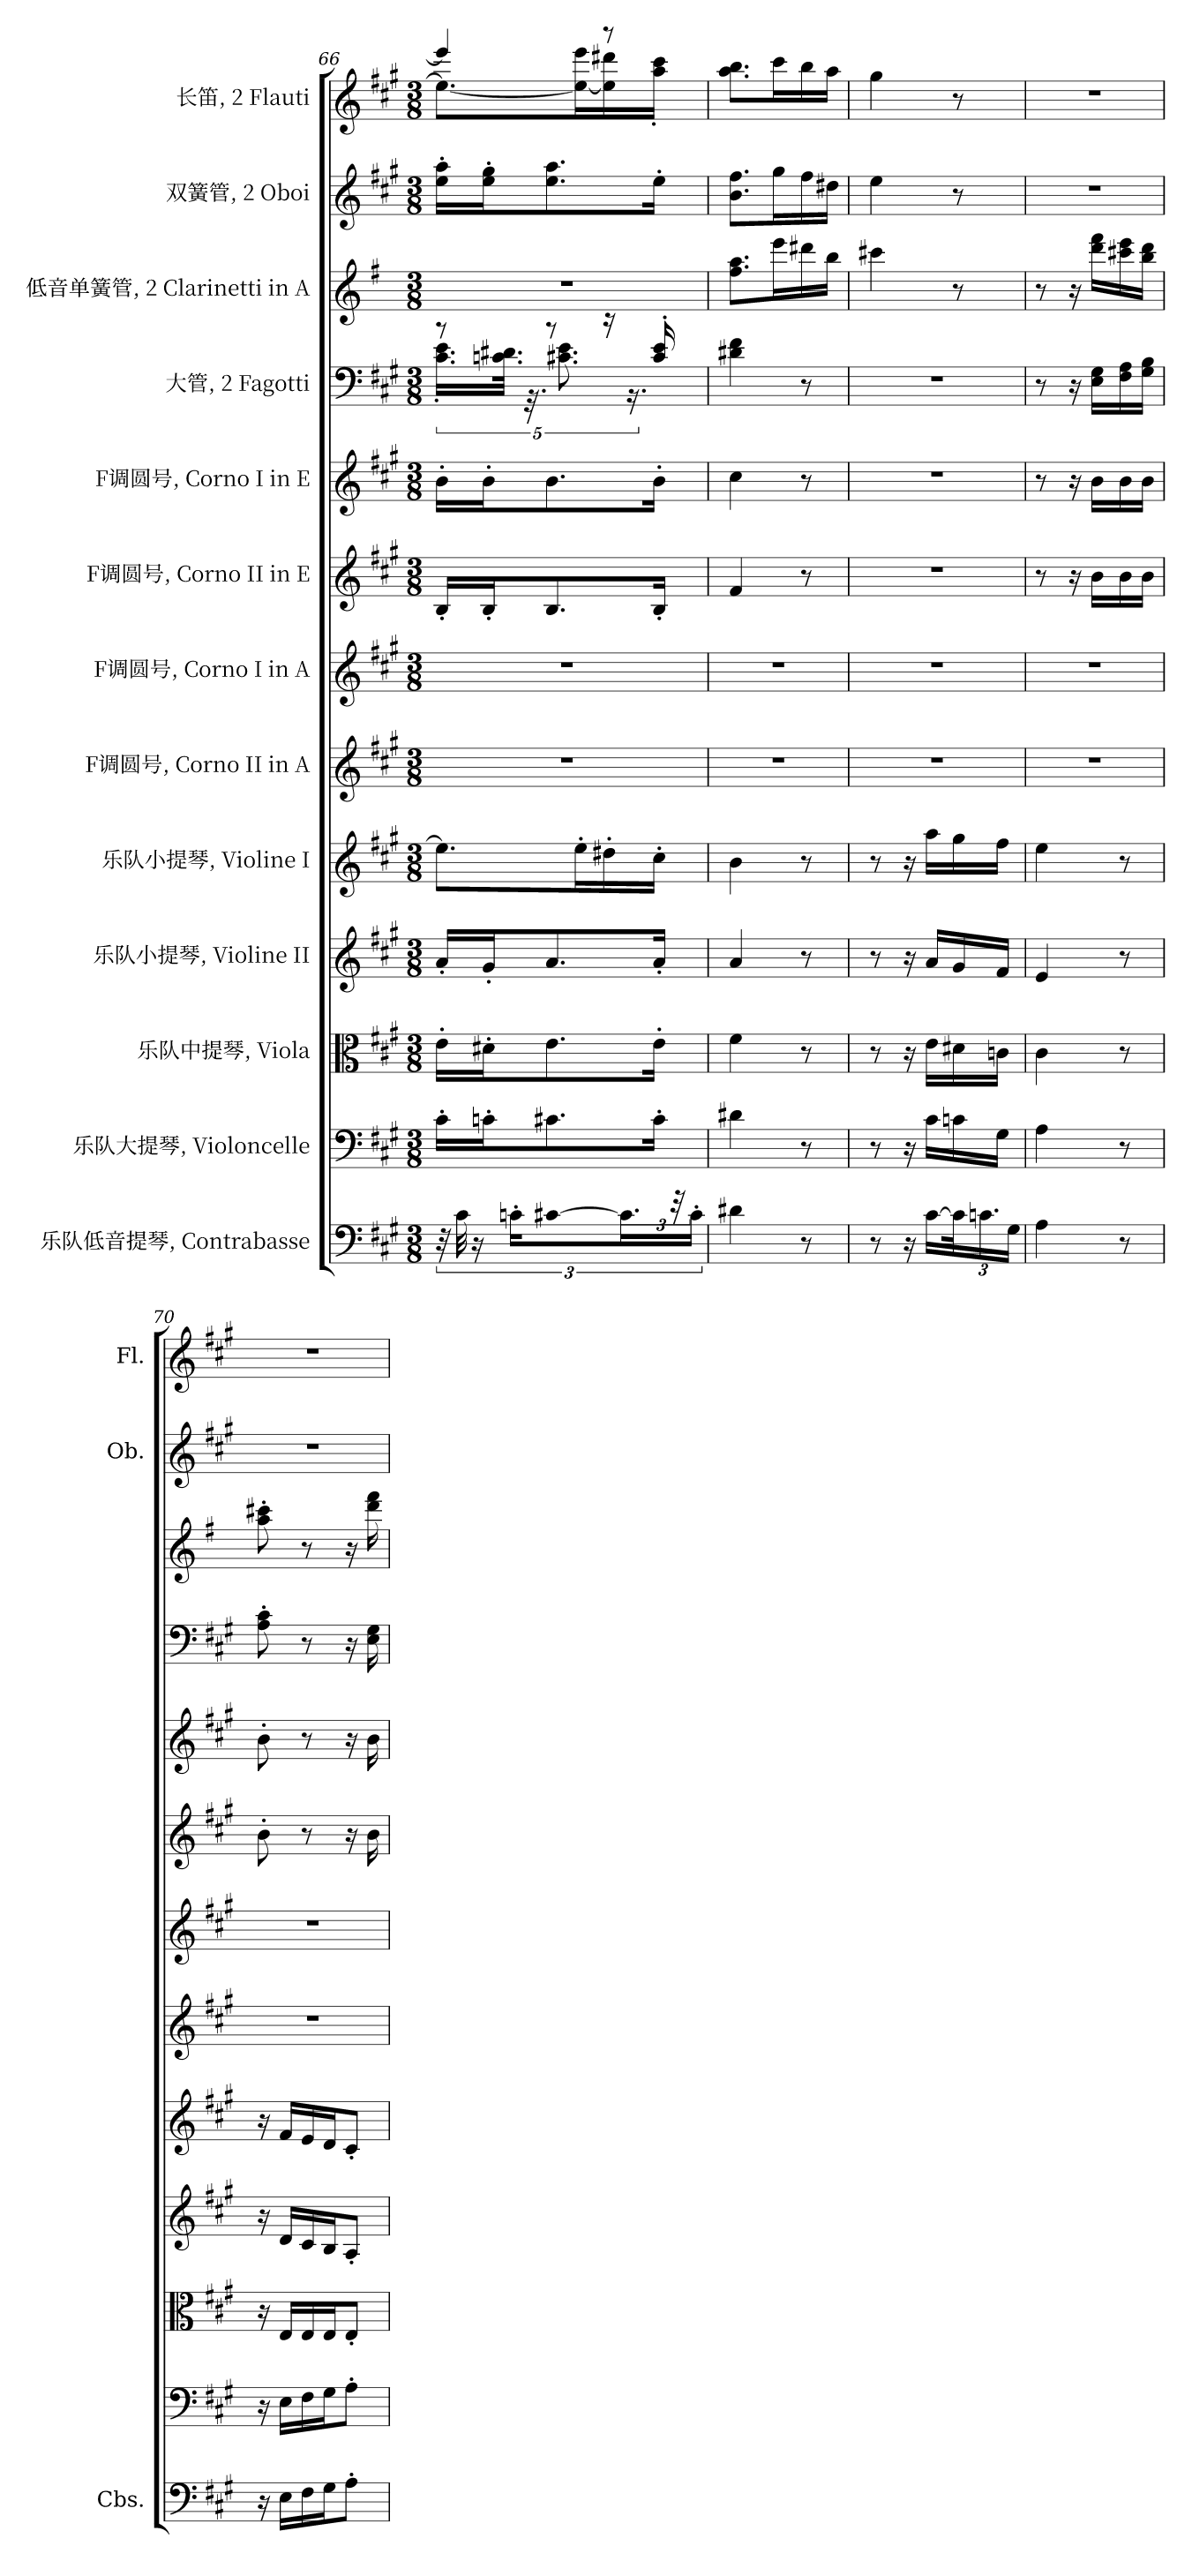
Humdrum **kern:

**kern	**kern	**kern	**kern	**kern	**kern	**kern	**kern	**kern	**kern	**kern	**kern	**kern
*part13	*part12	*part11	*part10	*part9	*part8	*part7	*part6	*part5	*part4	*part3	*part2	*part1
*staff13	*staff12	*staff11	*staff10	*staff9	*staff8	*staff7	*staff6	*staff5	*staff4	*staff3	*staff2	*staff1
*I"乐队低音提琴, Contrabasse	*I"乐队大提琴, Violoncelle	*I"乐队中提琴, Viola	*I"乐队小提琴, Violine II	*I"乐队小提琴, Violine I	*I"F调圆号, Corno II in A	*I"F调圆号, Corno I in A	*I"F调圆号, Corno II in E	*I"F调圆号, Corno I in E	*I"大管, 2 Fagotti	*I"低音单簧管, 2 Clarinetti in A	*I"双簧管, 2 Oboi	*I"长笛, 2 Flauti
*I'Cbs.	*	*	*	*	*	*	*	*	*	*	*I'Ob.	*I'Fl.
*clefF4	*clefF4	*clefC3	*clefG2	*clefG2	*clefG2	*clefG2	*clefG2	*clefG2	*clefF4	*clefG2	*clefG2	*clefG2
*ITrd7c12	*	*	*	*	*ITrd4c7	*ITrd4c7	*ITrd4c7	*ITrd4c7	*	*ITrd8c14	*	*
*k[f#c#g#]	*k[f#c#g#]	*k[f#c#g#]	*k[f#c#g#]	*k[f#c#g#]	*k[f#c#]	*k[f#c#]	*k[f#c#]	*k[f#c#]	*k[f#c#g#]	*k[f#]	*k[f#c#g#]	*k[f#c#g#]
*M3/8	*M3/8	*M3/8	*M3/8	*M3/8	*M3/8	*M3/8	*M3/8	*M3/8	*M3/8	*M3/8	*M3/8	*M3/8
*MM39	*MM39	*MM39	*MM39	*MM39	*MM39	*MM39	*MM39	*MM39	*MM39	*MM39	*MM39	*MM39
=66	=66	=66	=66	=66	=66	=66	=66	=66	=66	=66	=66	=66
*	*	*	*	*	*	*	*	*	*^	*	*	*^
48r	16c#'\LL	16e'\LL	16a'/LL	8.ee\L]	4.r	4.r	16E'/LL	16e'\LL	8r	20.c#\' 20.e\'LL	4.r	16ee\' 16aa\'LL	4eee/]	8.ee\L_
48C#\	.	.	.	.	.	.	.	.	.	.	.	.	.	.
24r	.	.	.	.	.	.	.	.	.	.	.	.	.	.
.	16cn'\J	16d#X'\J	16g#'/J	.	.	.	16E'/J	16e'\J	.	.	.	16ee\' 16gg#\'J	.	.
.	.	.	.	.	.	.	.	.	.	40.cn\ 40.d#X\JJk	.	.	.	.
24Cn'\KL	.	.	.	.	.	.	.	.	.	.	.	.	.	.
.	.	.	.	.	.	.	.	.	.	40.r	.	.	.	.
[8C#X\	8.c#X\	8.e\	8.a/	.	.	.	8.E/	8.e\	8r	.	.	8.ee\ 8.aa\	.	.
.	.	.	.	.	.	.	.	.	.	10.c#X\ 10.e\	.	.	.	.
.	.	.	.	16ee'\L	.	.	.	.	.	.	.	.	.	16ee\_ 16eee\L
24.C#\Jk]	.	.	.	16dd#X'\	.	.	.	.	16r	.	.	.	8r	16ee\] 16ddd#X\
.	.	.	.	.	.	.	.	.	.	20.r	.	.	.	.
*	*	*	*	*	*	*	*	*	*	*	*	*	*MM34	*
48r	16c#'\Jk	16e'\Jk	16a'/Jk	16cc#'\JJ	.	.	16E'/Jk	16e'\Jk	16c#/' 16e/'	.	.	16ee'\Jk	.	16aa\' 16ccc#\'JJ
24C#'\	.	.	.	.	.	.	.	.	.	.	.	.	.	.
*	*	*	*	*	*	*	*	*	*v	*v	*	*	*v	*v
=67	=67	=67	=67	=67	=67	=67	=67	=67	=67	=67	=67	=67
*	*	*	*	*	*	*	*	*	*	*	*	*MM38
4D#X\	4d#X\	4f#\	4a/	4b\	4.r	4.r	4B/	4f#\	4d#X\ 4f#\	8.f#\ 8.a\L	8.b\ 8.ff#\L	8.aa\ 8.bb\L
*	*	*	*	*	*	*	*	*	*	*	*	*MM40
.	.	.	.	.	.	.	.	.	.	16ee\L	16gg#\L	16ccc#\L
8r	8r	8r	8r	8r	.	.	8r	8r	8r	16dd#X\	16ff#\	16bb\
.	.	.	.	.	.	.	.	.	.	16b\JJ	16dd#X\JJ	16aa\JJ
!!LO:PB:g=z
=68	=68	=68	=68	=68	=68	=68	=68	=68	=68	=68	=68	=68
*	*	*	*	*	*	*	*	*	*	*	*	*MM38
8r	8r	8r	8r	8r	4.r	4.r	4.r	4.r	4.r	4cc#X\	4ee\	4gg#\
16r	16r	16r	16r	16r	.	.	.	.	.	.	.	.
[16C#\LL	16c#\LL	16e\LL	16a/LL	16aa\LL	.	.	.	.	.	.	.	.
*Xbrackettup	*	*	*	*	*	*	*	*	*	*	*	*
48C#\K]	16cn\	16d#X\	16g#/	16gg#\	.	.	.	.	.	8r	8r	8r
24.Cn\	.	.	.	.	.	.	.	.	.	.	.	.
.	16G#\JJ	16cn\JJ	16f#/JJ	16ff#\JJ	.	.	.	.	.	.	.	.
24GG#\JJ	.	.	.	.	.	.	.	.	.	.	.	.
=69	=69	=69	=69	=69	=69	=69	=69	=69	=69	=69	=69	=69
*	*	*	*	*	*	*	*	*	*	*	*	*MM38
4AA\	4A\	4c#\	4e/	4ee\	4.r	4.r	8r	8r	8r	8r	4.r	4.r
.	.	.	.	.	.	.	16r	16r	16r	16r	.	.
.	.	.	.	.	.	.	16e\LL	16e\LL	16E\ 16G#\LL	16dd\ 16ff#\LL	.	.
8r	8r	8r	8r	8r	.	.	16e\	16e\	16F#\ 16A\	16cc#X\ 16ee\	.	.
.	.	.	.	.	.	.	16e\JJ	16e\JJ	16G#\ 16B\JJ	16b\ 16dd\JJ	.	.
=70	=70	=70	=70	=70	=70	=70	=70	=70	=70	=70	=70	=70
16r	16r	16r	16r	16r	4.r	4.r	8e'\	8e'\	8A\' 8c#\'	8a\' 8cc#X\'	4.r	4.r
16EE\LL	16E\LL	16E/LL	16d/LL	16f#/LL	.	.	.	.	.	.	.	.
16FF#\	16F#\	16E/	16c#/	16e/	.	.	8r	8r	8r	8r	.	.
16GG#\J	16G#\J	16E/J	16B/J	16d/J	.	.	.	.	.	.	.	.
8AA'\J	8A'\J	8E'/J	8A'/J	8c#'/J	.	.	16r	16r	16r	16r	.	.
.	.	.	.	.	.	.	16e\	16e\	16E\ 16G#\	16dd\ 16ff#\	.	.
=	=	=	=	=	=	=	=	=	=	=	=	=
*-	*-	*-	*-	*-	*-	*-	*-	*-	*-	*-	*-	*-
